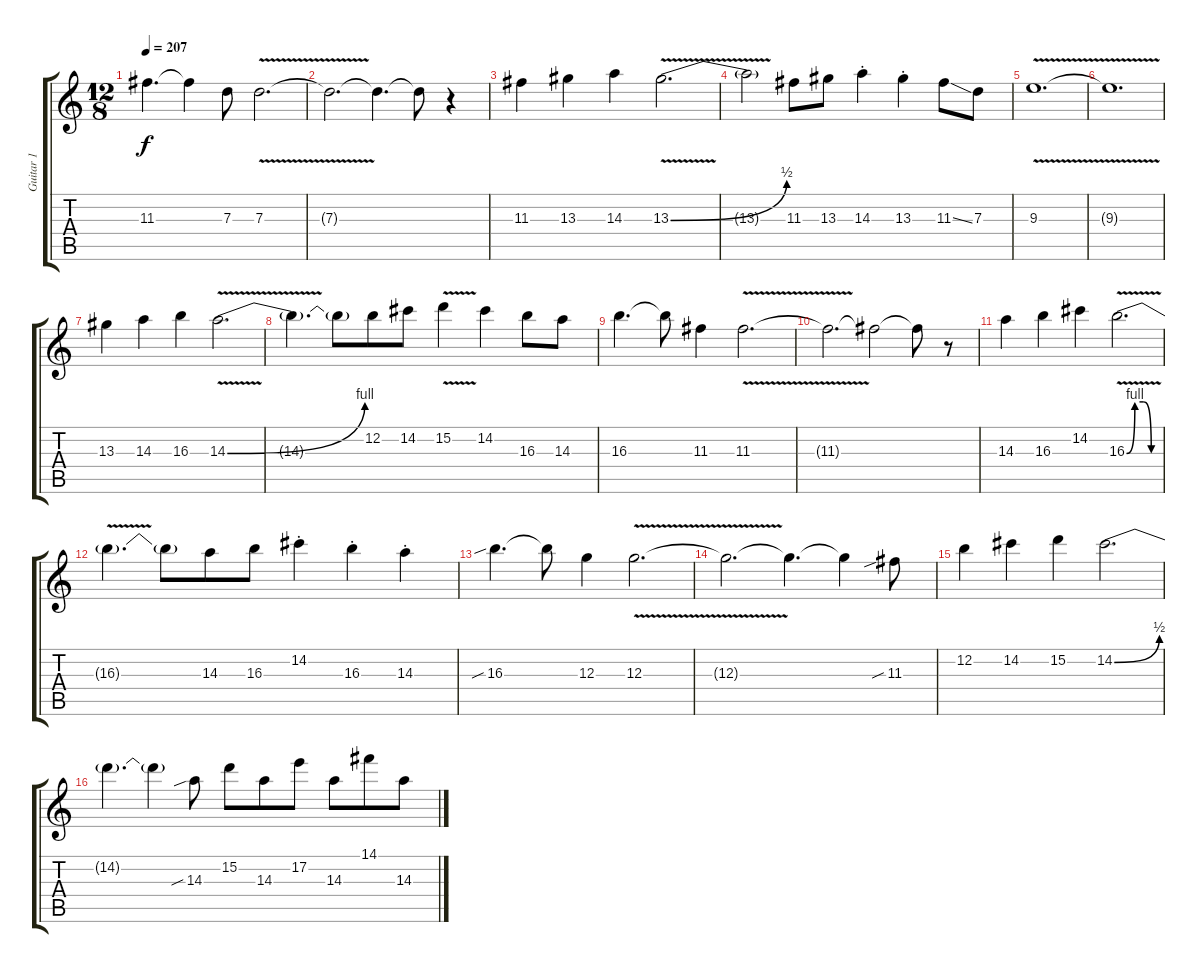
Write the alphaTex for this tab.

\track ("Guitar 1" "Guitar 1") {instrument distortionguitar}
\staff {score tabs}
\tuning (E4 B3 G3 D3 A2 E2) {hide}
\ts (12 8)
\tempo 207
\clef g2
\ks c
11.3.4{d dy f} 11.3{t}.4 7.3.8 7.3{v}.2{d} |
7.3{t}.2{d} 7.3{t}.4{d} 7.3{t}.8 r.4 |
11.3.4 13.3.4 14.3.4 13.3{be (bend 0 0 60 2) v}.2{d} |
13.3{t}.2 11.3.8 13.3.8 14.3{st}.4 13.3{st}.4 11.3{ss}.8 7.3.8 |
9.3{v}.1{d} |
9.3{t}.1{d} |
13.3.4 14.3.4 16.3.4 14.3{be (bend 0 0 60 4) v}.2{d} |
14.3{t}.4{d} 14.3{t}.8 12.2.8 14.2.8 15.2{v}.4 14.2.4 16.3.8 14.3.8 |
16.3.4{d} 16.3{t}.8 11.3.4 11.3{v}.2{d} |
11.3{t}.2{d} 11.3{t}.2 11.3{t}.8 r.8 |
14.3.4 16.3.4 14.2.4 16.3{be (custom 0 0 15 4 30 4 45 0 60 0) v}.2{d} |
16.3{t}.4{d} 16.3{t}.8 14.3.8 16.3.8 14.2{st}.4 16.3{st}.4 14.3{st}.4 |
16.3{sib}.4{d} 16.3{t}.8 12.3.4 12.3{v}.2{d} |
12.3{t}.2{d} 12.3{t}.4{d} 12.3{t}.4 11.3{sib}.8 |
12.2.4 14.2.4 15.2.4 14.2{be (bend 0 0 60 2)}.2{d} |
14.2{t}.4{d} 14.2{t}.4 14.3{sib}.8 15.2.8 14.3.8 17.2.8 14.3.8 14.1.8 14.3.8
